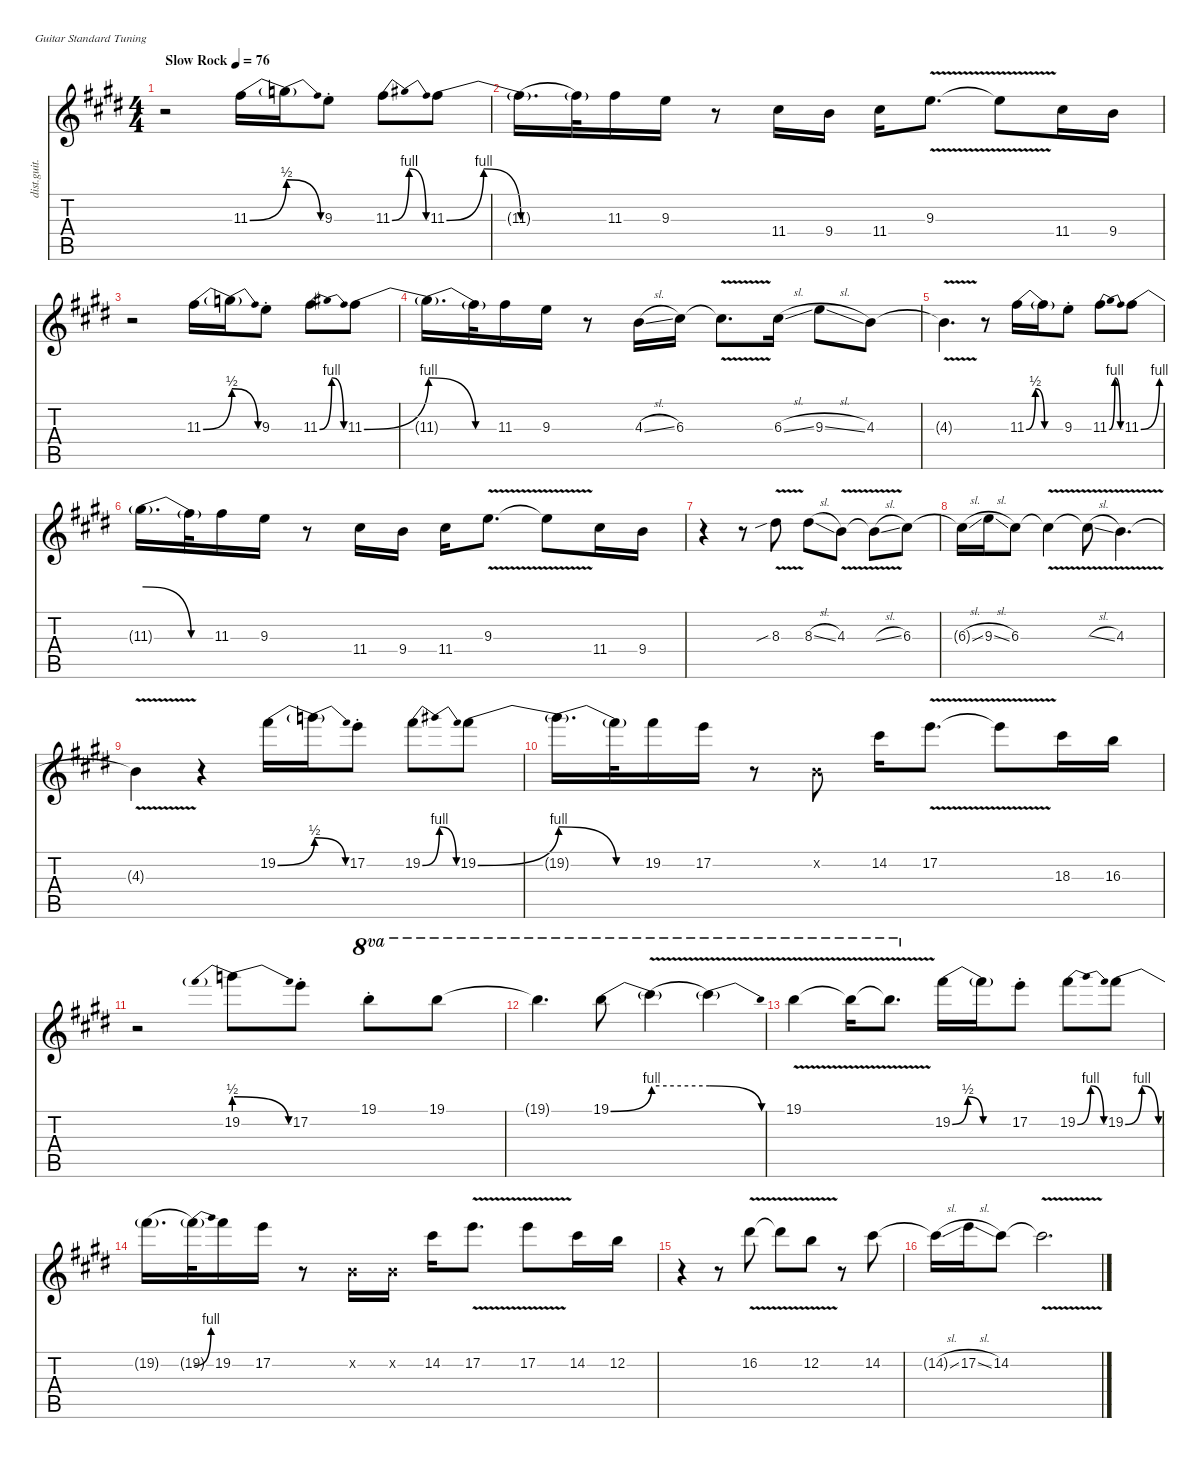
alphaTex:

\defaultSystemsLayout 4
\hideDynamics
\bracketExtendMode nobrackets
\otherSystemsTrackNameOrientation horizontal
\track ("Lead-Guitar" "dist.guit.") {instrument distortionguitar}
\staff {score tabs}
\tuning (E4 B3 G3 D3 A2 E2)
\ts (4 4)
\beaming (8 2 2 2 2)
\tempo (76 "Slow Rock")
\clef g2
\ks c#minor
r.2{dy f instrument distortionguitar} 11.3{be (bend 0 0 60 2) acc #}.16 11.3{be (release 0 2 60 0) t}.16 9.3{st acc forcenatural}.8 11.3{be (bendrelease 0 0 15 4 30 4 45 0) acc #}.8 11.3{be (bendrelease 0 0 30 4 30 4 60 0) acc #}.8 |
11.3{be (hold 0 0 60 0) t acc #}.16{d} 11.3{be (hold 0 0 60 0) t acc #}.32 11.3{acc #}.16 9.3{acc forcenatural}.16 r.8 11.4{acc #}.16 9.4{acc forcenatural}.16 11.4{acc #}.16 9.3{v acc forcenatural}.8{d} 9.3{v t acc forcenatural}.8 11.4{acc #}.16 9.4{acc forcenatural}.16 |
r.2 11.3{be (bend 0 0 60 2) acc #}.16 11.3{be (release 0 2 60 0) t}.16 9.3{st acc forcenatural}.8 11.3{be (bendrelease 0 0 15 4 30 4 45 0) acc #}.8 11.3{be (bend 0 0 60 4) acc #}.8 |
11.3{be (release 0 4 60 0) t}.16{d} 11.3{be (hold 0 0 60 0) t acc #}.32 11.3{acc #}.16 9.3{acc forcenatural}.16 r.8 4.3{sl acc forcenatural}.16 6.3{acc #}.16 6.3{v t acc #}.8{d} 6.3{sl acc #}.16 9.3{sl acc forcenatural}.8 4.3{acc forcenatural}.8 |
4.3{v t acc forcenatural}.4{d} r.8 11.3{be (bendrelease 0 0 30 2 30 2 60 0) acc #}.16 11.3{be (hold 0 0 60 0) t acc #}.16 9.3{st acc forcenatural}.8 11.3{be (bendrelease 0 0 15 4 30 4 45 0) acc #}.8 11.3{be (bend 0 0 60 4) acc #}.8 |
11.3{be (release 0 4 60 0) t}.16{d} 11.3{be (hold 0 0 60 0) t acc #}.32 11.3{acc #}.16 9.3{acc forcenatural}.16 r.8 11.4{acc #}.16 9.4{acc forcenatural}.16 11.4{acc #}.16 9.3{v acc forcenatural}.8{d} 9.3{v t acc forcenatural}.8 11.4{acc #}.16 9.4{acc forcenatural}.16 |
r.4 r.8 8.3{v sib acc #}.8 8.3{sl acc #}.8 4.3{v acc forcenatural}.8 4.3{v sl t acc forcenatural}.8 6.3{acc #}.8 |
6.3{sl t acc #}.16 9.3{sl acc forcenatural}.16 6.3{acc #}.8 6.3{v t acc #}.4 6.3{v sl t acc #}.8 4.3{v acc forcenatural}.4{d} |
4.3{v t acc forcenatural}.4 r.4 19.2{be (bend 0 0 60 2) acc #}.16 19.2{be (release 0 2 60 0) t}.16 17.2{st acc forcenatural}.8 19.2{be (bendrelease 0 0 15 4 30 4 45 0) acc #}.8 19.2{be (bend 0 0 60 4) acc #}.8 |
19.2{be (release 0 4 60 0) t}.16{d} 19.2{be (hold 0 0 60 0) t acc #}.32 19.2{acc #}.16 17.2{acc forcenatural}.16 r.8 0.2{x acc forcenatural}.8 14.2{acc #}.16 17.2{v acc forcenatural}.8{d} 17.2{v t acc forcenatural}.8 18.3{acc #}.16 16.3{acc forcenatural}.16 |
r.2 19.2{be (prebendrelease 0 2 60 0)}.8 17.2{st acc forcenatural}.8 19.1{st acc forcenatural}.8{ot 8va} 19.1{acc forcenatural}.8{ot 8va} |
19.1{t acc forcenatural}.4{d ot 8va} 19.1{be (bend 0 0 60 4) acc forcenatural}.8{ot 8va} 19.1{be (hold 0 4 60 4) v t}.4{ot 8va} 19.1{be (release 0 4 60 0) t}.4{ot 8va} |
19.1{v acc forcenatural}.4{ot 8va} 19.1{v t acc forcenatural}.16{ot 8va} 19.1{v t acc forcenatural}.8{d ot 8va} 19.2{be (bendrelease 0 0 30 2 30 2 60 0) acc #}.16 19.2{be (hold 0 0 60 0) t acc #}.16 17.2{st acc forcenatural}.8 19.2{be (bendrelease 0 0 15 4 30 4 45 0) acc #}.8 19.2{be (bendrelease 0 0 30 4 30 4 60 0) acc #}.8 |
19.2{be (hold 0 0 60 0) t acc #}.16{d} 19.2{be (bend 0 0 60 4) t acc #}.32 19.2{acc #}.16 17.2{acc forcenatural}.16 r.8 0.2{x acc forcenatural}.16 0.2{x acc forcenatural}.16 14.2{acc #}.16 17.2{v acc forcenatural}.8{d} 17.2{v acc forcenatural}.8 14.2{acc #}.16 12.2{acc forcenatural}.16 |
r.4 r.8 16.2{v acc #}.8 16.2{v t acc #}.8 12.2{v acc forcenatural}.8 r.8 14.2{acc #}.8 |
14.2{sl t acc #}.16 17.2{sl acc forcenatural}.16 14.2{acc #}.8 14.2{v t acc #}.2{d}
